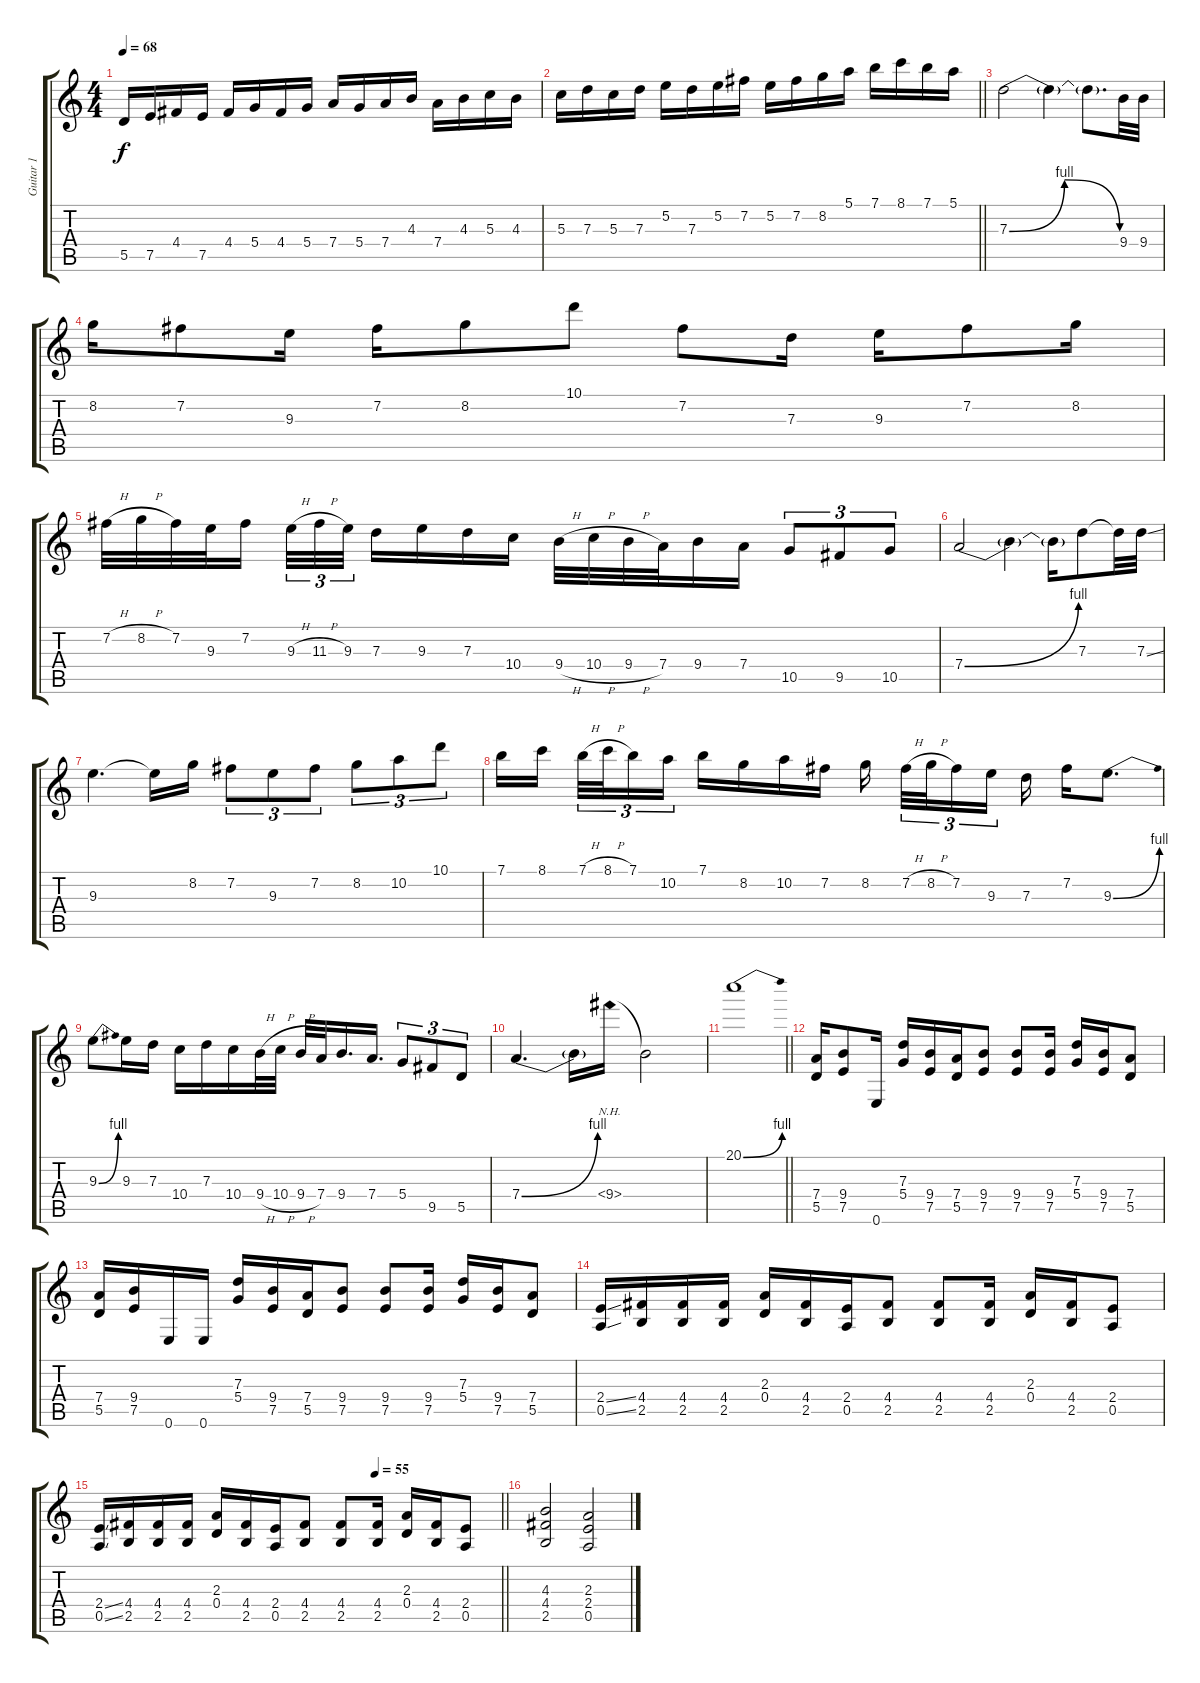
\track ("Guitar 1" "Guitar 1") {instrument distortionguitar}
\staff {score tabs}
\tuning (E4 B3 G3 D3 A2 E2) {hide}
\ts (4 4)
\tempo 68
\clef g2
\ks c
5.5.16{dy f} 7.5.16 4.4.16 7.5.16 4.4.16 5.4.16 4.4.16 5.4.16 7.4.16 5.4.16 7.4.16 4.3.16 7.4.16 4.3.16 5.3.16 4.3.16 |
\barLineRight lightlight
5.3.16 7.3.16 5.3.16 7.3.16 5.2.16 7.3.16 5.2.16 7.2.16 5.2.16 7.2.16 8.2.16 5.1.16 7.1.16 8.1.16 7.1.16 5.1.16 |
7.3{be (bendrelease 0 0 5 4 50 4 60 0)}.2{balance 8} 7.3{t}.4 7.3{t}.8{d} 9.4.32 9.4.32 |
8.2.16 7.2.8 9.3.16 7.2.16 8.2.8 10.1.8 7.2.8 7.3.16 9.3.16 7.2.8 8.2.16 |
7.2{h}.32 8.2{h}.32 7.2.32 9.3.32 7.2.16{beam splitsecondary} 9.3{h}.32{tu (3 2)} 11.3{h}.32{tu (3 2)} 9.3.32{tu (3 2)} 7.3.16 9.3.16 7.3.16 10.4.16 9.4{h}.32 10.4{h}.32 9.4{h}.32 7.4.32 9.4.16 7.4.16 10.5.8{tu (3 2)} 9.5.8{tu (3 2)} 10.5.8{tu (3 2)} |
7.4{be (bend 0 0 60 4)}.2 7.4{t}.4 7.4{t}.16 7.3.8 7.3{t}.32 7.3{ss}.32 |
9.3.4{d} 9.3{t}.16 8.2.16 7.2.8{tu (3 2)} 9.3.8{tu (3 2)} 7.2.8{tu (3 2)} 8.2.8{tu (3 2)} 10.2.8{tu (3 2)} 10.1.8{tu (3 2)} |
7.1.16 8.1.16{beam splitsecondary} 7.1{h}.32{tu (3 2)} 8.1{h}.32{tu (3 2)} 7.1.16{tu (3 2)} 10.2.16{tu (3 2)} 7.1.16 8.2.16 10.2.16 7.2.16 8.2.16{beam splitsecondary} 7.2{h}.32{tu (3 2)} 8.2{h}.32{tu (3 2)} 7.2.16{tu (3 2)} 9.3.16{tu (3 2) beam splitsecondary} 7.3.16 7.2.16 9.3{be (bend 0 0 60 4)}.8{d} |
9.3{be (bend 0 0 60 4)}.8 9.3.16 7.3.16 10.4.16 7.3.16 10.4.16 9.4{h}.32 10.4{h}.32 9.4{h}.32 7.4.32 9.4.16{d} 7.4.16{d} 5.4.8{tu (3 2)} 9.5.8{tu (3 2)} 5.5.8{tu (3 2)} |
7.4{be (bend 0 0 60 4)}.4{d} 7.4{t}.16 9.4{nh}.16 9.4{t}.2 |
\barLineRight lightlight
20.1{be (bend 0 0 60 4)}.1 |
(7.4 5.5).16 (9.4 7.5).8 0.6.16 (7.3 5.4).16 (9.4 7.5).16 (7.4 5.5).16 (9.4 7.5).8 (9.4 7.5).8 (9.4 7.5).16 (7.3 5.4).16 (9.4 7.5).16 (7.4 5.5).8 |
(7.4 5.5).16 (9.4 7.5).16 0.6.16 0.6.16 (7.3 5.4).16 (9.4 7.5).16 (7.4 5.5).16 (9.4 7.5).8 (9.4 7.5).8 (9.4 7.5).16 (7.3 5.4).16 (9.4 7.5).16 (7.4 5.5).8 |
(2.4{ss} 0.5{ss}).16 (4.4 2.5).16 (4.4 2.5).16 (4.4 2.5).16 (2.3 0.4).16 (4.4 2.5).16 (2.4 0.5).16 (4.4 2.5).8 (4.4 2.5).8 (4.4 2.5).16 (2.3 0.4).16 (4.4 2.5).16 (2.4 0.5).8 |
\tempo (55 0.6875)
\barLineRight lightlight
(2.4{ss} 0.5{ss}).16 (4.4 2.5).16 (4.4 2.5).16 (4.4 2.5).16 (2.3 0.4).16 (4.4 2.5).16 (2.4 0.5).16 (4.4 2.5).8 (4.4 2.5).8 (4.4 2.5).16 (2.3 0.4).16 (4.4 2.5).16 (2.4 0.5).8 |
(4.3 4.4 2.5).2 (2.3 2.4 0.5).2
